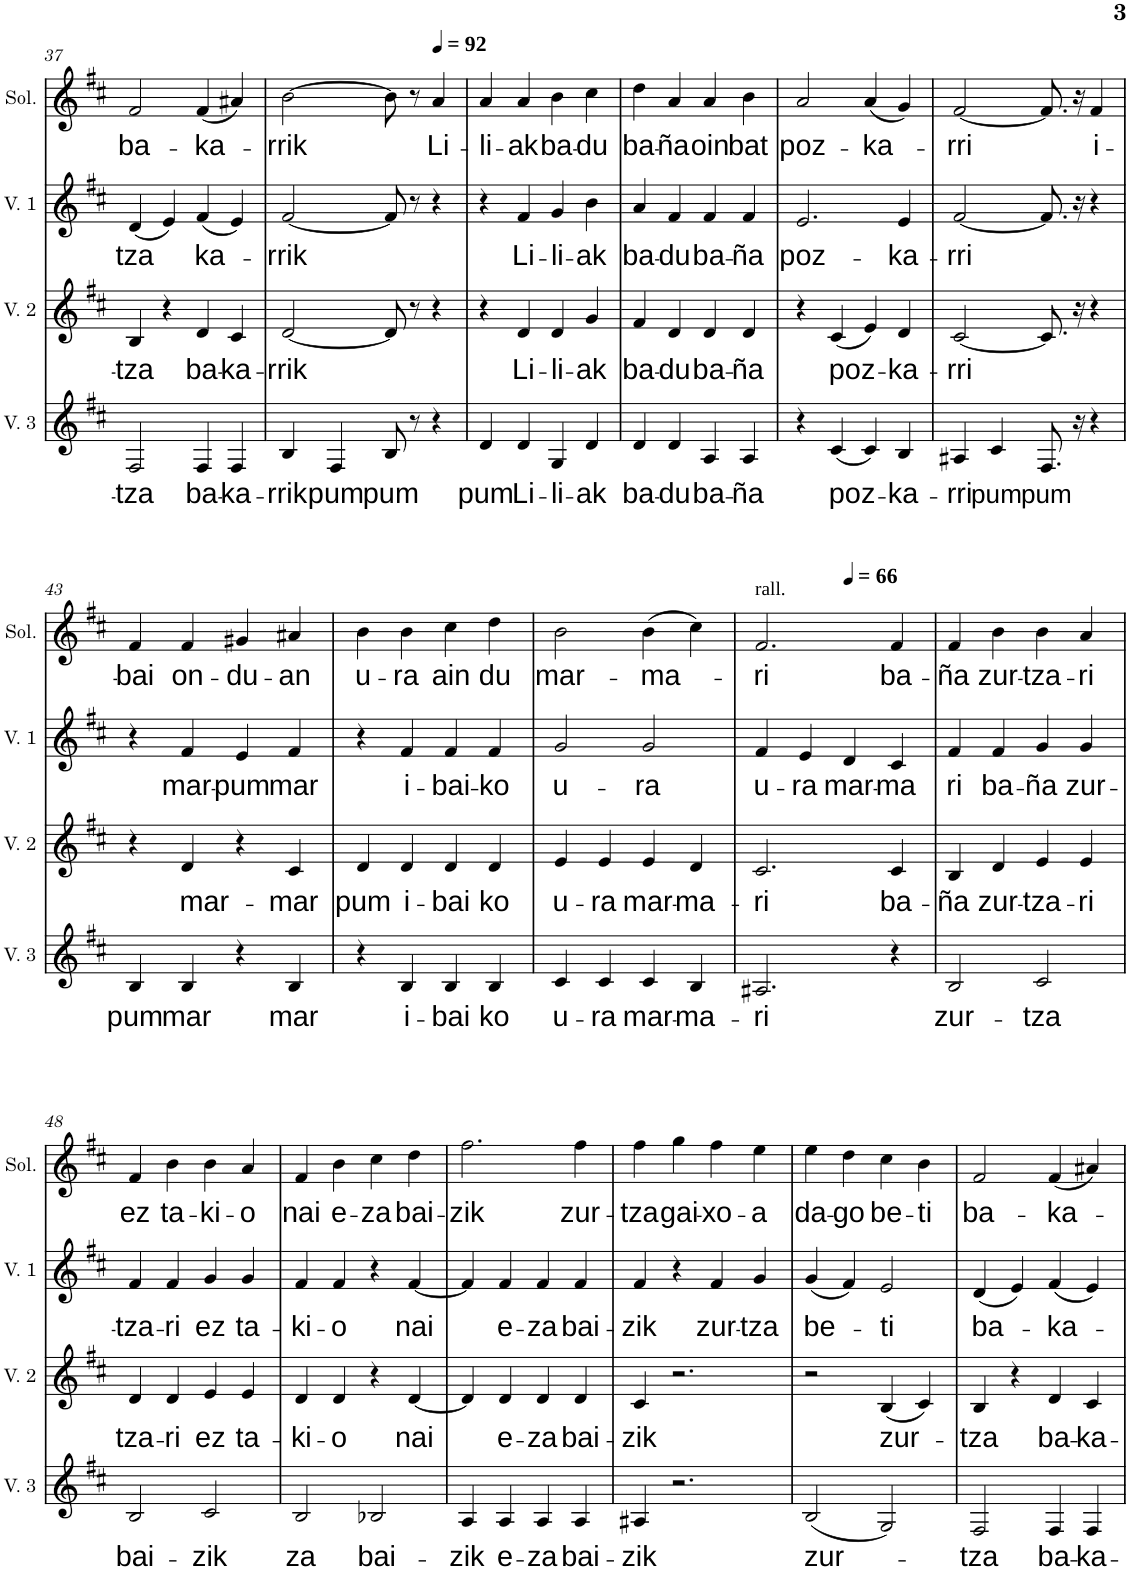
**kern	**text	**kern	**text	**kern	**text	**kern	**text
*part4	*part4	*part3	*part3	*part2	*part2	*part1	*part1
*staff4	*staff4	*staff3	*staff3	*staff2	*staff2	*staff1	*staff1
*I"Voix 3	*	*I"Voix 2	*	*I"Voix 1	*	*I"Solo	*
*I'V. 3	*	*I'V. 2	*	*I'V. 1	*	*I'Sol.	*
!!LO:PB:g=z
*clefG2	*	*clefG2	*	*clefG2	*	*clefG2	*
*k[f#c#]	*	*k[f#c#]	*	*k[f#c#]	*	*k[f#c#]	*
*M4/4	*	*M4/4	*	*M4/4	*	*M4/4	*
=37	=37	=37	=37	=37	=37	=37	=37
!	!LO:LY:b	!	!LO:LY:b	!	!LO:LY:b	!	!LO:LY:b
2F#/	-tza	4B/	-tza	(4d/	-tza	2f#/	ba-
.	.	4r	.	4e/)	.	.	.
!	!LO:LY:b	!	!LO:LY:b	!	!LO:LY:b	!	!LO:LY:b
4F#/	ba-	4d/	ba-	(4f#/	-ka-	(4f#/	-ka-
!	!LO:LY:b	!	!LO:LY:b	!	!	!	!
4F#/	-ka-	4c#/	-ka-	4e/)	.	4a#X/)	.
=38	=38	=38	=38	=38	=38	=38	=38
!	!LO:LY:b	!	!LO:LY:b	!	!LO:LY:b	!	!LO:LY:b
4B/	-rrik	[2d/	-rrik	[2f#/	-rrik	[2b\	-rrik
!	!LO:LY:b	!	!	!	!	!	!
4F#/	pum	.	.	.	.	.	.
!	!LO:LY:b	!	!	!	!	!	!
8B/	pum	8d/]	.	8f#/]	.	8b\]	.
8r	.	8r	.	8r	.	8r	.
*	*	*	*	*	*	*MM92	*
!	!	!	!	!	!	!	!LO:LY:b
4r	.	4r	.	4r	.	4a/	Li-
=39	=39	=39	=39	=39	=39	=39	=39
!	!LO:LY:b	!	!	!	!	!	!LO:LY:b
4d/	pum	4r	.	4r	.	4a/	-li-
!	!LO:LY:b	!	!LO:LY:b	!	!LO:LY:b	!	!LO:LY:b
4d/	Li-	4d/	Li-	4f#/	Li-	4a/	-ak
!	!LO:LY:b	!	!LO:LY:b	!	!LO:LY:b	!	!LO:LY:b
4G/	-li-	4d/	-li-	4g/	-li-	4b\	ba-
!	!LO:LY:b	!	!LO:LY:b	!	!LO:LY:b	!	!LO:LY:b
4d/	-ak	4g/	-ak	4b\	-ak	4cc#\	-du
=40	=40	=40	=40	=40	=40	=40	=40
!	!LO:LY:b	!	!LO:LY:b	!	!LO:LY:b	!	!LO:LY:b
4d/	ba-	4f#/	ba-	4a/	ba-	4dd\	ba-
!	!LO:LY:b	!	!LO:LY:b	!	!LO:LY:b	!	!LO:LY:b
4d/	-du	4d/	-du	4f#/	-du	4a/	-ña
!	!LO:LY:b	!	!LO:LY:b	!	!LO:LY:b	!	!LO:LY:b
4A/	ba-	4d/	ba-	4f#/	ba-	4a/	oin
!	!LO:LY:b	!	!LO:LY:b	!	!LO:LY:b	!	!LO:LY:b
4A/	-ña	4d/	-ña	4f#/	-ña	4b\	bat
=41	=41	=41	=41	=41	=41	=41	=41
!	!	!	!	!	!LO:LY:b	!	!LO:LY:b
4r	.	4r	.	2.e/	poz-	2a/	poz-
!	!LO:LY:b	!	!LO:LY:b	!	!	!	!
(4c#/	poz-	(4c#/	poz-	.	.	.	.
!	!	!	!	!	!	!	!LO:LY:b
4c#/)	.	4e/)	.	.	.	(4a/	-ka-
!	!LO:LY:b	!	!LO:LY:b	!	!LO:LY:b	!	!
4B/	-ka-	4d/	-ka-	4e/	-ka-	4g/)	.
=42	=42	=42	=42	=42	=42	=42	=42
!	!LO:LY:b	!	!LO:LY:b	!	!LO:LY:b	!	!LO:LY:b
4A#X/	-rri	[2c#/	-rri	[2f#/	-rri	[2f#/	-rri
!	!LO:LY:b	!	!	!	!	!	!
4c#/	pum	.	.	.	.	.	.
!	!LO:LY:b	!	!	!	!	!	!
8.F#/	pum	8.c#/]	.	8.f#/]	.	8.f#/]	.
16r	.	16r	.	16r	.	16r	.
!	!	!	!	!	!	!	!LO:LY:b
4r	.	4r	.	4r	.	4f#/	i-
!!LO:LB:g=z
=43	=43	=43	=43	=43	=43	=43	=43
!	!LO:LY:b	!	!	!	!	!	!LO:LY:b
4B/	pum	4r	.	4r	.	4f#/	-bai
!	!LO:LY:b	!	!LO:LY:b	!	!LO:LY:b	!	!LO:LY:b
4B/	mar	4d/	mar-	4f#/	mar-	4f#/	on-
!	!	!	!	!	!LO:LY:b	!	!LO:LY:b
4r	.	4r	.	4e/	pum	4g#X/	-du-
!	!LO:LY:b	!	!LO:LY:b	!	!LO:LY:b	!	!LO:LY:b
4B/	mar	4c#/	mar	4f#/	mar	4a#X/	-an
=44	=44	=44	=44	=44	=44	=44	=44
!	!	!	!LO:LY:b	!	!	!	!LO:LY:b
4r	.	4d/	pum	4r	.	4b\	u-
!	!LO:LY:b	!	!LO:LY:b	!	!LO:LY:b	!	!LO:LY:b
4B/	i-	4d/	i-	4f#/	i-	4b\	-ra
!	!LO:LY:b	!	!LO:LY:b	!	!LO:LY:b	!	!LO:LY:b
4B/	-bai	4d/	-bai	4f#/	-bai-	4cc#\	ain
!	!LO:LY:b	!	!LO:LY:b	!	!LO:LY:b	!	!LO:LY:b
4B/	-ko	4d/	-ko	4f#/	-ko	4dd\	du
=45	=45	=45	=45	=45	=45	=45	=45
!	!LO:LY:b	!	!LO:LY:b	!	!LO:LY:b	!	!LO:LY:b
4c#/	u-	4e/	u-	2g/	u-	2b\	mar-
!	!LO:LY:b	!	!LO:LY:b	!	!	!	!
4c#/	-ra	4e/	-ra	.	.	.	.
!	!LO:LY:b	!	!LO:LY:b	!	!LO:LY:b	!	!LO:LY:b
4c#/	mar-	4e/	mar-	2g/	-ra	(4b\	-ma-
!	!LO:LY:b	!	!LO:LY:b	!	!	!	!
4B/	-ma-	4d/	-ma-	.	.	4cc#\)	.
=46	=46	=46	=46	=46	=46	=46	=46
!	!	!	!	!	!	!LO:TX:a:t=rall.	!
!	!LO:LY:b	!	!LO:LY:b	!	!LO:LY:b	!	!LO:LY:b
*	*	*	*	*	*	*^	*
2.A#X/	-ri	2.c#/	-ri	4f#/	u-	2.f#/	2ryy	-ri
!	!	!	!	!	!LO:LY:b	!	!	!
.	.	.	.	4e/	-ra	.	.	.
*	*	*	*	*	*	*MM66	*	*
!	!	!	!	!	!LO:LY:b	!	!	!
.	.	.	.	4d/	mar-	.	2ryy	.
!	!	!	!LO:LY:b	!	!LO:LY:b	!	!	!LO:LY:b
4r	.	4c#/	ba-	4c#/	-ma	4f#/	.	ba-
=47	=47	=47	=47	=47	=47	=47	=47	=47
!	!LO:LY:b	!	!LO:LY:b	!	!LO:LY:b	!	!	!LO:LY:b
*	*	*	*	*	*	*v	*v	*
2B/	zur-	4B/	-ña	4f#/	-ri	4f#/	-ña
!	!	!	!LO:LY:b	!	!LO:LY:b	!	!LO:LY:b
.	.	4d/	zur-	4f#/	ba-	4b\	zur-
!	!LO:LY:b	!	!LO:LY:b	!	!LO:LY:b	!	!LO:LY:b
2c#/	-tza	4e/	-tza-	4g/	-ña	4b\	-tza-
!	!	!	!LO:LY:b	!	!LO:LY:b	!	!LO:LY:b
.	.	4e/	-ri	4g/	zur-	4a/	-ri
!!LO:LB:g=z
=48	=48	=48	=48	=48	=48	=48	=48
!	!LO:LY:b	!	!LO:LY:b	!	!LO:LY:b	!	!LO:LY:b
2B/	bai-	4d/	-tza-	4f#/	-tza-	4f#/	ez
!	!	!	!LO:LY:b	!	!LO:LY:b	!	!LO:LY:b
.	.	4d/	-ri	4f#/	-ri	4b\	ta-
!	!LO:LY:b	!	!LO:LY:b	!	!LO:LY:b	!	!LO:LY:b
2c#/	-zik	4e/	ez	4g/	ez	4b\	-ki-
!	!	!	!LO:LY:b	!	!LO:LY:b	!	!LO:LY:b
.	.	4e/	ta-	4g/	ta-	4a/	-o
=49	=49	=49	=49	=49	=49	=49	=49
!	!LO:LY:b	!	!LO:LY:b	!	!LO:LY:b	!	!LO:LY:b
2B/	-za	4d/	-ki-	4f#/	-ki-	4f#/	nai
!	!	!	!LO:LY:b	!	!LO:LY:b	!	!LO:LY:b
.	.	4d/	-o	4f#/	-o	4b\	e-
!	!LO:LY:b	!	!	!	!	!	!LO:LY:b
2B-X/	bai-	4r	.	4r	.	4cc#\	-za
!	!	!	!LO:LY:b	!	!LO:LY:b	!	!LO:LY:b
.	.	[4d/	nai	[4f#/	nai	4dd\	bai-
=50	=50	=50	=50	=50	=50	=50	=50
!	!LO:LY:b	!	!	!	!	!	!LO:LY:b
4A/	-zik	4d/]	.	4f#/]	.	2.ff#\	-zik
!	!LO:LY:b	!	!LO:LY:b	!	!LO:LY:b	!	!
4A/	e-	4d/	e-	4f#/	e-	.	.
!	!LO:LY:b	!	!LO:LY:b	!	!LO:LY:b	!	!
4A/	-za	4d/	-za	4f#/	-za	.	.
!	!LO:LY:b	!	!LO:LY:b	!	!LO:LY:b	!	!LO:LY:b
4A/	bai-	4d/	bai-	4f#/	bai-	4ff#\	zur-
=51	=51	=51	=51	=51	=51	=51	=51
!	!LO:LY:b	!	!LO:LY:b	!	!LO:LY:b	!	!LO:LY:b
4A#X/	-zik	4c#/	-zik	4f#/	-zik	4ff#\	-tza
!	!	!	!	!	!	!	!LO:LY:b
2.r	.	2.r	.	4r	.	4gg\	gai-
!	!	!	!	!	!LO:LY:b	!	!LO:LY:b
.	.	.	.	4f#/	zur-	4ff#\	-xo-
!	!	!	!	!	!LO:LY:b	!	!LO:LY:b
.	.	.	.	4g/	-tza	4ee\	-a
=52	=52	=52	=52	=52	=52	=52	=52
!	!LO:LY:b	!	!	!	!LO:LY:b	!	!LO:LY:b
(2B/	zur-	2r	.	(4g/	be-	4ee\	da-
!	!	!	!	!	!	!	!LO:LY:b
.	.	.	.	4f#/)	.	4dd\	-go
!	!	!	!LO:LY:b	!	!LO:LY:b	!	!LO:LY:b
2G/)	.	(4B/	zur-	2e/	-ti	4cc#\	be-
!	!	!	!	!	!	!	!LO:LY:b
.	.	4c#/)	.	.	.	4b\	-ti
=53	=53	=53	=53	=53	=53	=53	=53
!	!LO:LY:b	!	!LO:LY:b	!	!LO:LY:b	!	!LO:LY:b
2F#/	-tza	4B/	-tza	(4d/	ba-	2f#/	ba-
.	.	4r	.	4e/)	.	.	.
!	!LO:LY:b	!	!LO:LY:b	!	!LO:LY:b	!	!LO:LY:b
4F#/	ba-	4d/	ba-	(4f#/	-ka-	(4f#/	-ka-
!	!LO:LY:b	!	!LO:LY:b	!	!	!	!
4F#/	-ka-	4c#/	-ka-	4e/)	.	4a#X/)	.
=	=	=	=	=	=	=	=
*-	*-	*-	*-	*-	*-	*-	*-
